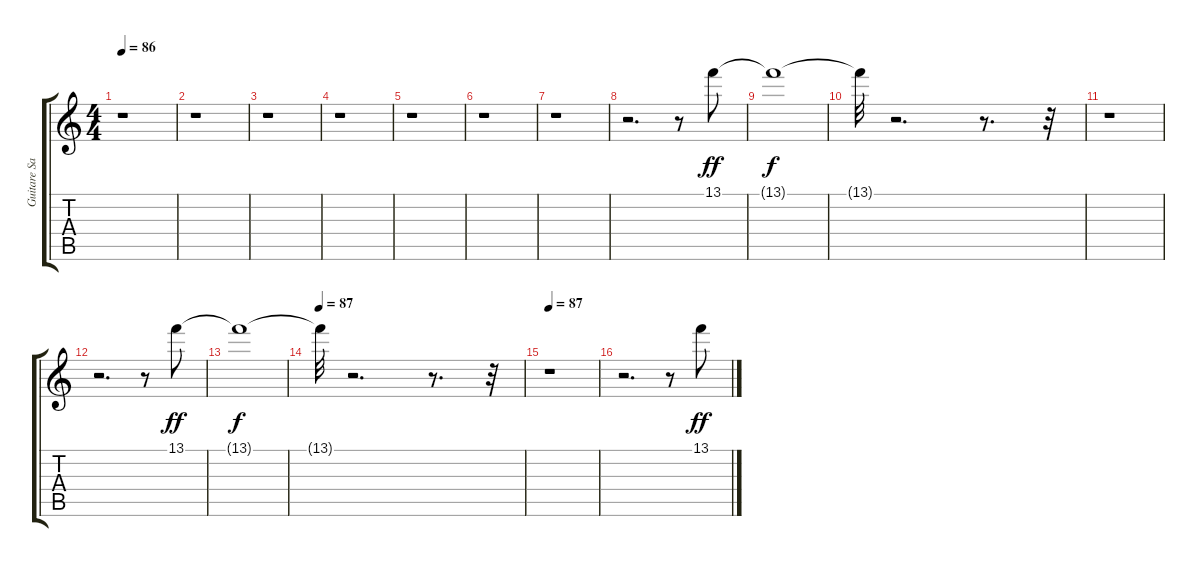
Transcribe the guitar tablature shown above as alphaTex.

\track ("Guitare Saturée" "Guitare Sa") {instrument distortionguitar}
\staff {score tabs}
\tuning (E4 B3 G3 D3 A2 E2) {hide}
\ts (4 4)
\tempo 86
\clef g2
\ks c
r.1{dy f} |
r.1 |
r.1 |
r.1 |
r.1 |
r.1 |
r.1 |
r.2{d} r.8 13.1.8{dy ff} |
13.1{t}.1{dy f} |
13.1{t}.32 r.2{d} r.8{d} r.32 |
r.1 |
r.2{d} r.8 13.1.8{dy ff} |
13.1{t}.1{dy f} |
\tempo 87
13.1{t}.32 r.2{d} r.8{d} r.32 |
\tempo 87
r.1 |
r.2{d} r.8 13.1.8{dy ff}
